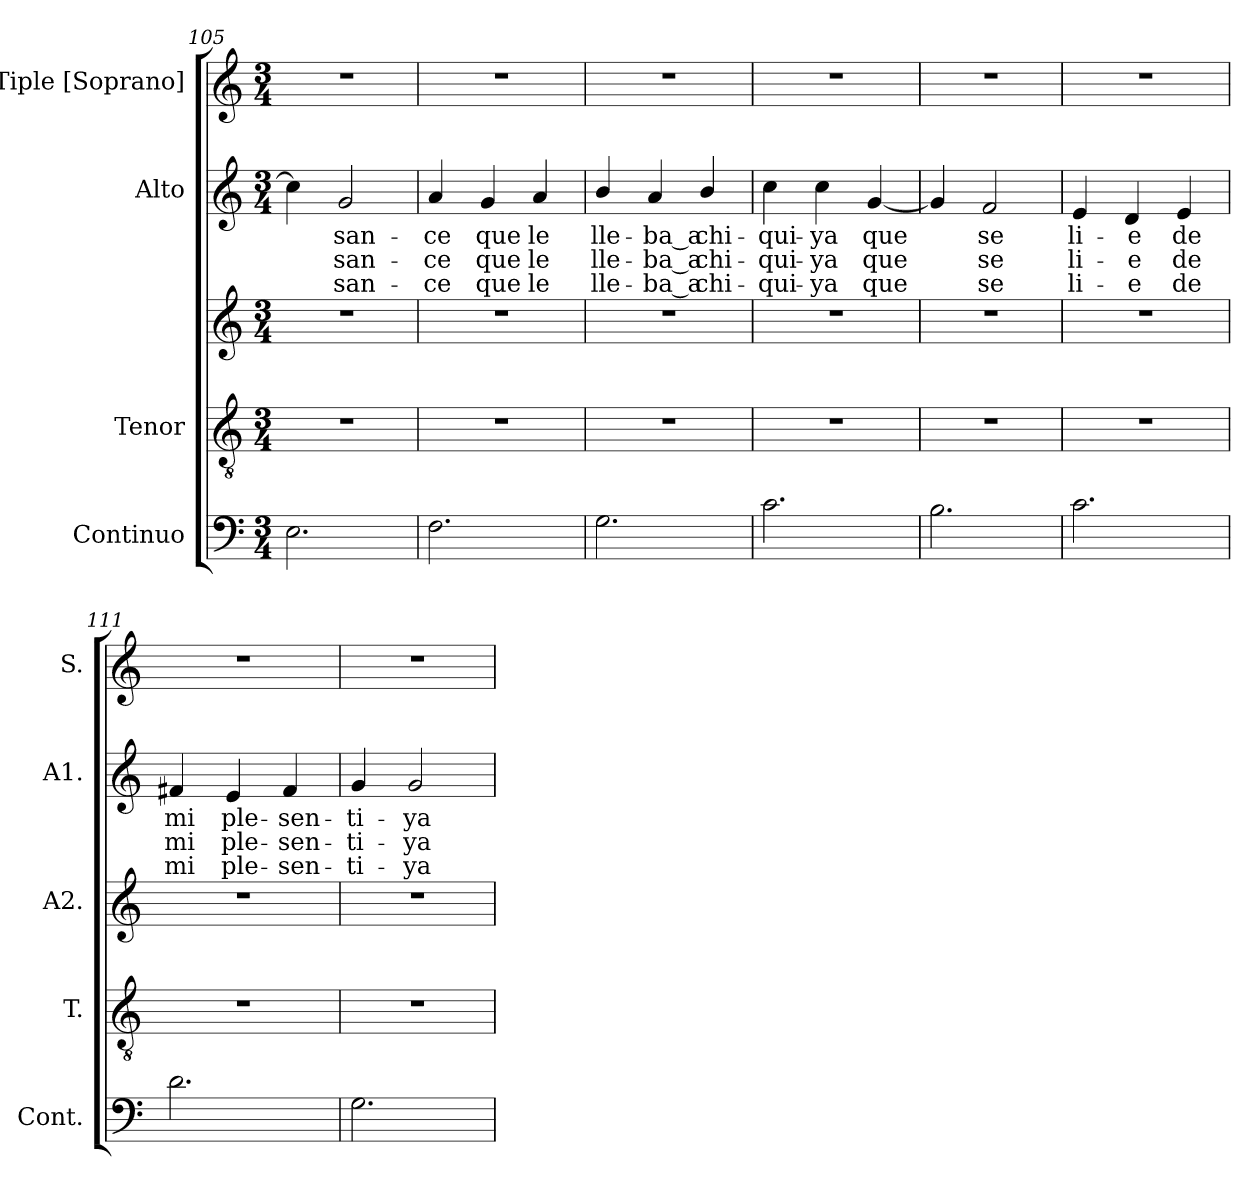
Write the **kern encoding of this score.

**kern	**kern	**kern	**kern	**text	**text	**text	**kern
*part5	*part4	*part3	*part2	*part2	*part2	*part2	*part1
*staff5	*staff4	*staff3	*staff2	*staff2	*staff2	*staff2	*staff1
*I"Continuo	*I"Tenor	*I""Tenor"  [Alto 2]	*I"Alto	*	*	*	*I"Tiple [Soprano]
*I'Cont.	*I'T.	*I'A2.	*I'A1.	*	*	*	*I'S.
*clefF4	*clefGv2	*clefG2	*clefG2	*	*	*	*clefG2
*	*ITrd7c12	*	*	*	*	*	*
*k[]	*k[]	*k[]	*k[]	*	*	*	*k[]
*C:	*C:	*C:	*C:	*	*	*	*C:
*M3/4	*M3/4	*M3/4	*M3/4	*	*	*	*M3/4
=105	=105	=105	=105	=105	=105	=105	=105
!	!LO:N:vis=1	!LO:N:vis=1	!	!	!	!	!LO:N:vis=1
2.Ei\	2.r	2.r	4cci\]	.	.	.	2.r
!	!	!	!	!LO:LY:b:color=#000000	!LO:LY:b:color=#000000	!LO:LY:b:color=#000000	!
.	.	.	2gi/	san-	-san-	-san-	.
=106	=106	=106	=106	=106	=106	=106	=106
!	!LO:N:vis=1	!LO:N:vis=1	!	!	!	!	!
!	!	!	!	!LO:LY:b:color=#000000	!LO:LY:b:color=#000000	!LO:LY:b:color=#000000	!LO:N:vis=1
2.Fi\	2.r	2.r	4ai/	-ce	ce	ce	2.r
!	!	!	!	!LO:LY:b:color=#000000	!LO:LY:b:color=#000000	!LO:LY:b:color=#000000	!
.	.	.	4gi/	que	que	que	.
!	!	!	!	!LO:LY:b:color=#000000	!LO:LY:b:color=#000000	!LO:LY:b:color=#000000	!
.	.	.	4ai/	le	le	le	.
!!LO:LB:g=z
=107	=107	=107	=107	=107	=107	=107	=107
!	!LO:N:vis=1	!LO:N:vis=1	!	!	!	!	!
!	!	!	!	!LO:LY:b:color=#000000	!LO:LY:b:color=#000000	!LO:LY:b:color=#000000	!LO:N:vis=1
2.Gi\	2.r	2.r	4bi/	lle-	-lle-	-lle-	2.r
!	!	!	!	!LO:LY:b:color=#000000	!LO:LY:b:color=#000000	!LO:LY:b:color=#000000	!
.	.	.	4ai/	-ba_a	ba_a	ba_a	.
!	!	!	!	!LO:LY:b:color=#000000	!LO:LY:b:color=#000000	!LO:LY:b:color=#000000	!
.	.	.	4bi/	chi-	-chi-	-chi-	.
=108	=108	=108	=108	=108	=108	=108	=108
!	!LO:N:vis=1	!LO:N:vis=1	!	!	!	!	!
!	!	!	!	!LO:LY:b:color=#000000	!LO:LY:b:color=#000000	!LO:LY:b:color=#000000	!LO:N:vis=1
2.ci\	2.r	2.r	4cci\	-qui-	-qui-	-qui-	2.r
!	!	!	!	!LO:LY:b:color=#000000	!LO:LY:b:color=#000000	!LO:LY:b:color=#000000	!
.	.	.	4cci\	-ya	ya	ya	.
!	!	!	!	!LO:LY:b:color=#000000	!LO:LY:b:color=#000000	!LO:LY:b:color=#000000	!
.	.	.	[4gi/	que	que	que	.
=109	=109	=109	=109	=109	=109	=109	=109
!	!LO:N:vis=1	!LO:N:vis=1	!	!	!	!	!LO:N:vis=1
2.Bi\	2.r	2.r	4gi/]	.	.	.	2.r
!	!	!	!	!LO:LY:b:color=#000000	!LO:LY:b:color=#000000	!LO:LY:b:color=#000000	!
.	.	.	2fi/	se	se	se	.
=110	=110	=110	=110	=110	=110	=110	=110
!	!LO:N:vis=1	!LO:N:vis=1	!	!	!	!	!
!	!	!	!	!LO:LY:b:color=#000000	!LO:LY:b:color=#000000	!LO:LY:b:color=#000000	!LO:N:vis=1
2.ci\	2.r	2.r	4ei/	li-	-li-	-li-	2.r
!	!	!	!	!LO:LY:b:color=#000000	!LO:LY:b:color=#000000	!LO:LY:b:color=#000000	!
.	.	.	4di/	-e	e	e	.
!	!	!	!	!LO:LY:b:color=#000000	!LO:LY:b:color=#000000	!LO:LY:b:color=#000000	!
.	.	.	4ei/	de	de	de	.
=111	=111	=111	=111	=111	=111	=111	=111
!	!LO:N:vis=1	!LO:N:vis=1	!	!	!	!	!
!	!	!	!	!LO:LY:b:color=#000000	!LO:LY:b:color=#000000	!LO:LY:b:color=#000000	!LO:N:vis=1
2.di\	2.r	2.r	4f#Xi/	mi	mi	mi	2.r
!	!	!	!	!LO:LY:b:color=#000000	!LO:LY:b:color=#000000	!LO:LY:b:color=#000000	!
.	.	.	4ei/	ple-	-ple-	-ple-	.
!	!	!	!	!LO:LY:b:color=#000000	!LO:LY:b:color=#000000	!LO:LY:b:color=#000000	!
.	.	.	4f#i/	-sen-	-sen-	-sen-	.
=112	=112	=112	=112	=112	=112	=112	=112
!	!LO:N:vis=1	!LO:N:vis=1	!	!	!	!	!
!	!	!	!	!LO:LY:b:color=#000000	!LO:LY:b:color=#000000	!LO:LY:b:color=#000000	!LO:N:vis=1
2.Gi\	2.r	2.r	4gi/	-ti-	-ti-	-ti-	2.r
!	!	!	!	!LO:LY:b:color=#000000	!LO:LY:b:color=#000000	!LO:LY:b:color=#000000	!
.	.	.	2gi/	-ya	ya	ya	.
=	=	=	=	=	=	=	=
*-	*-	*-	*-	*-	*-	*-	*-
